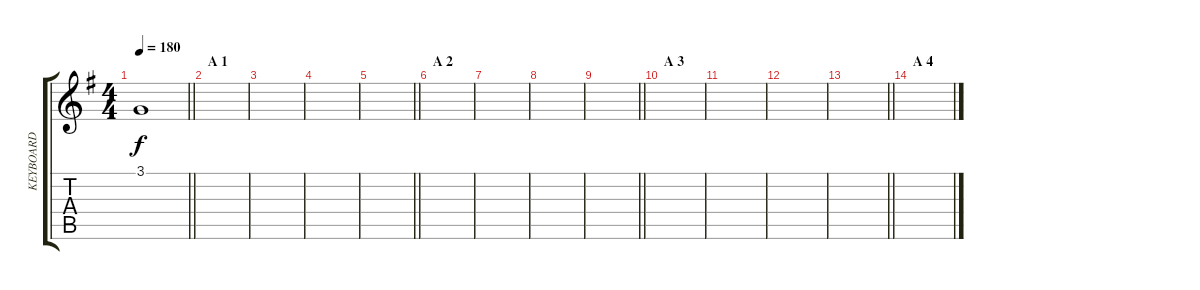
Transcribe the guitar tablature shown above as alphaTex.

\track ("KEYBOARD" "KEYBOARD") {instrument synthstrings1}
\staff {score tabs}
\tuning (E4 B3 G3 D3 A2 E2) {hide}
\ts (4 4)
\tempo 180
\clef g2
\barLineRight lightlight
\ks g
3.1{t}.1{dy f} |
\section ("" "A 1")
|
|
|
\barLineRight lightlight
|
\section ("" "A 2")
|
|
|
\barLineRight lightlight
|
\section ("" "A 3")
|
|
|
\barLineRight lightlight
|
\section ("" "A 4")
